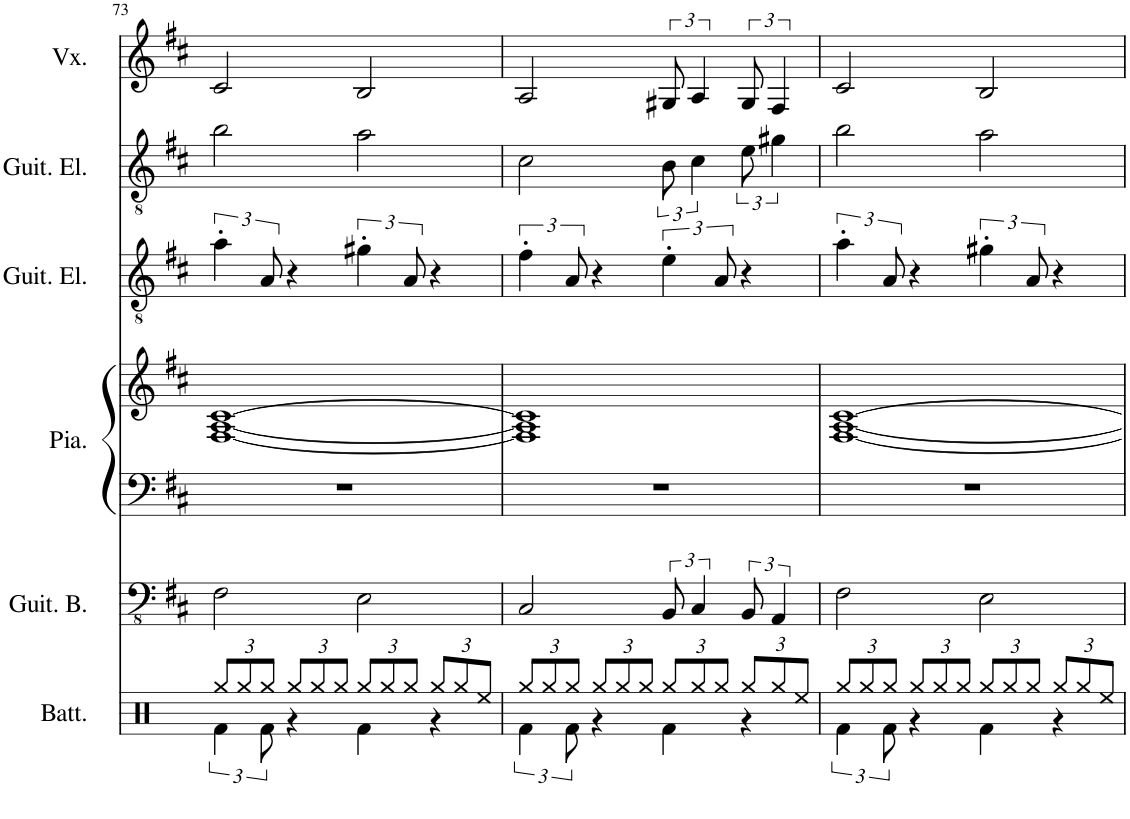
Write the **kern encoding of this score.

**kern	**kern	**kern	**kern	**kern	**kern	**kern
*part6	*part5	*part4	*part4	*part3	*part2	*part1
*staff7	*staff6	*staff5	*staff4	*staff3	*staff2	*staff1
*I"Batterie	*I"Guitare basse	*I"Piano	*	*I"Guitare électrique	*I"Guitare électrique	*I"Voix
*I'Batt.	*I'Guit. B.	*I'Pia.	*	*I'Guit. El.	*I'Guit. El.	*I'Vx.
!!LO:PB:g=z
*clefX	*clefFv4	*clefF4	*clefG2	*clefGv2	*clefGv2	*clefG2
*k[]	*k[f#c#]	*k[f#c#]	*k[f#c#]	*k[f#c#]	*k[f#c#]	*k[f#c#]
*M4/4	*M4/4	*M4/4	*M4/4	*M4/4	*M4/4	*M4/4
=73	=73	=73	=73	=73	=73	=73
*^	*	*	*	*	*	*
*Xbrackettup	*brackettup	*	*	*	*	*	*
12Rgg/L	6Rf\	2FF#\	1r	[1F# [1A [1c#	6a'\	2b\	2c#/
12Rgg/	.	.	.	.	.	.	.
12Rgg/J	12Rf\	.	.	.	12A/	.	.
*Xbrackettup	*	*	*	*	*	*	*
12Rgg/L	4r	.	.	.	4r	.	.
12Rgg/	.	.	.	.	.	.	.
12Rgg/J	.	.	.	.	.	.	.
12Rgg/L	4Rf\	2EE\	.	.	6g#X'\	2a\	2B/
12Rgg/	.	.	.	.	.	.	.
12Rgg/J	.	.	.	.	12A/	.	.
12Rgg/L	4r	.	.	.	4r	.	.
12Rgg/	.	.	.	.	.	.	.
12Ree/J	.	.	.	.	.	.	.
=74	=74	=74	=74	=74	=74	=74	=74
*	*brackettup	*	*	*	*	*	*
12Rgg/L	6Rf\	2CC#/	1r	1F#] 1A] 1c#]	6f#'\	2c#\	2A/
12Rgg/	.	.	.	.	.	.	.
12Rgg/J	12Rf\	.	.	.	12A/	.	.
*Xbrackettup	*	*	*	*	*	*	*
12Rgg/L	4r	.	.	.	4r	.	.
12Rgg/	.	.	.	.	.	.	.
12Rgg/J	.	.	.	.	.	.	.
12Rgg/L	4Rf\	12BBB/	.	.	6e'\	12B\	12G#X/
12Rgg/	.	6CC#/	.	.	.	6c#\	6A/
12Rgg/J	.	.	.	.	12A/	.	.
12Rgg/L	4r	12BBB/	.	.	4r	12e\	12G#/
12Rgg/	.	6AAA/	.	.	.	6g#X\	6F#/
12Ree/J	.	.	.	.	.	.	.
=75	=75	=75	=75	=75	=75	=75	=75
*	*brackettup	*	*	*	*	*	*
12Rgg/L	6Rf\	2FF#\	1r	[1F# [1A [1c#	6a'\	2b\	2c#/
12Rgg/	.	.	.	.	.	.	.
12Rgg/J	12Rf\	.	.	.	12A/	.	.
*Xbrackettup	*	*	*	*	*	*	*
12Rgg/L	4r	.	.	.	4r	.	.
12Rgg/	.	.	.	.	.	.	.
12Rgg/J	.	.	.	.	.	.	.
12Rgg/L	4Rf\	2EE\	.	.	6g#X'\	2a\	2B/
12Rgg/	.	.	.	.	.	.	.
12Rgg/J	.	.	.	.	12A/	.	.
12Rgg/L	4r	.	.	.	4r	.	.
12Rgg/	.	.	.	.	.	.	.
12Ree/J	.	.	.	.	.	.	.
*v	*v	*	*	*	*	*	*
=	=	=	=	=	=	=
*-	*-	*-	*-	*-	*-	*-
